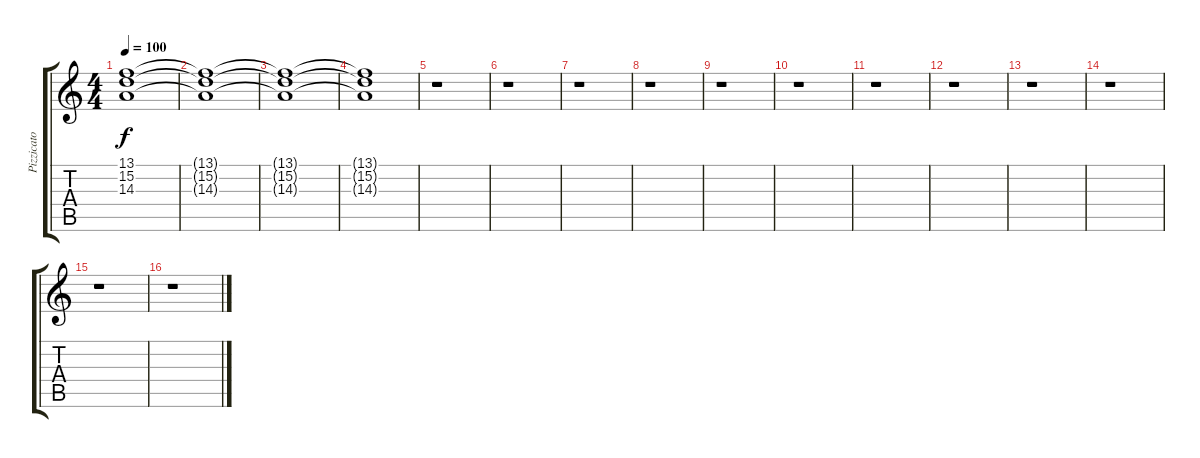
\track ("Pizzicato Strings" "Pizzicato ") {instrument tremolostrings}
\staff {score tabs}
\tuning (E4 B3 G3 D3 A2 E2) {hide}
\ts (4 4)
\tempo 100
\clef g2
\ks c
(13.1 15.2 14.3).1{dy f} |
(13.1{t} 15.2{t} 14.3{t}).1 |
(13.1{t} 15.2{t} 14.3{t}).1 |
(13.1{t} 15.2{t} 14.3{t}).1 |
r.1 |
r.1 |
r.1 |
r.1 |
r.1 |
r.1 |
r.1 |
r.1 |
r.1 |
r.1 |
r.1 |
r.1
